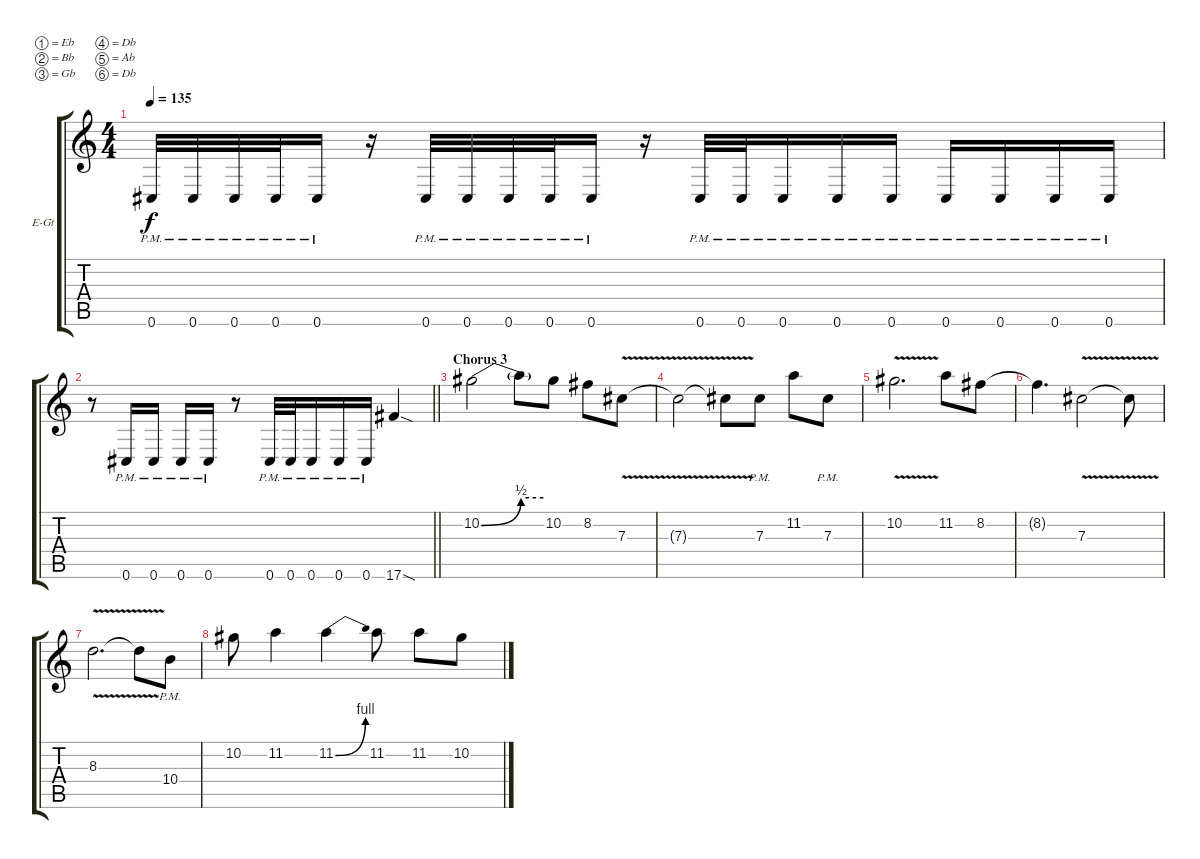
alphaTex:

\bracketExtendMode groupsimilarinstruments
\firstSystemTrackNameOrientation horizontal
\otherSystemsTrackNameOrientation horizontal
\track ("Lead Guitar" "E-Gt") {instrument distortionguitar}
\staff {score tabs}
\tuning (Eb4 Bb3 Gb3 Db3 Ab2 Db2)
\ts (4 4)
\tempo 135
\clef g2
\ks c
0.6{pm}.32{dy f} 0.6{pm}.32 0.6{pm}.32 0.6{pm}.32 0.6{pm}.16 r.16 0.6{pm}.32 0.6{pm}.32 0.6{pm}.32 0.6{pm}.32 0.6{pm}.16 r.16 0.6{pm}.32 0.6{pm}.32 0.6{pm}.16 0.6{pm}.16 0.6{pm}.16 0.6{pm}.16 0.6{pm}.16 0.6{pm}.16 0.6{pm}.16 |
\barLineRight lightlight
r.8 0.6{pm}.16 0.6{pm}.16 0.6{pm}.16 0.6{pm}.16 r.8 0.6{pm}.32 0.6{pm}.32 0.6{pm}.16 0.6{pm}.16 0.6{pm}.16 17.6{sod}.4 |
\section ("" "Chorus 3")
10.2{be (bend 0 0 60 2)}.2 10.2{be (hold 0 2 60 2) t}.8 10.2.8 8.2.8 7.3{v}.8 |
7.3{v t}.2 7.3{v t}.8 7.3{pm}.8 11.2.8 7.3{pm}.8 |
10.2{v}.2{d} 11.2.8 8.2.8 |
8.2{t}.4{d} 7.3{v}.2 7.3{t}.8 |
8.3{v}.2{d} 8.3{t}.8 10.4{pm}.8 |
10.2.8 11.2.4 11.2{be (bend 0 0 60 4)}.4 11.2.8 11.2.8 10.2.8
